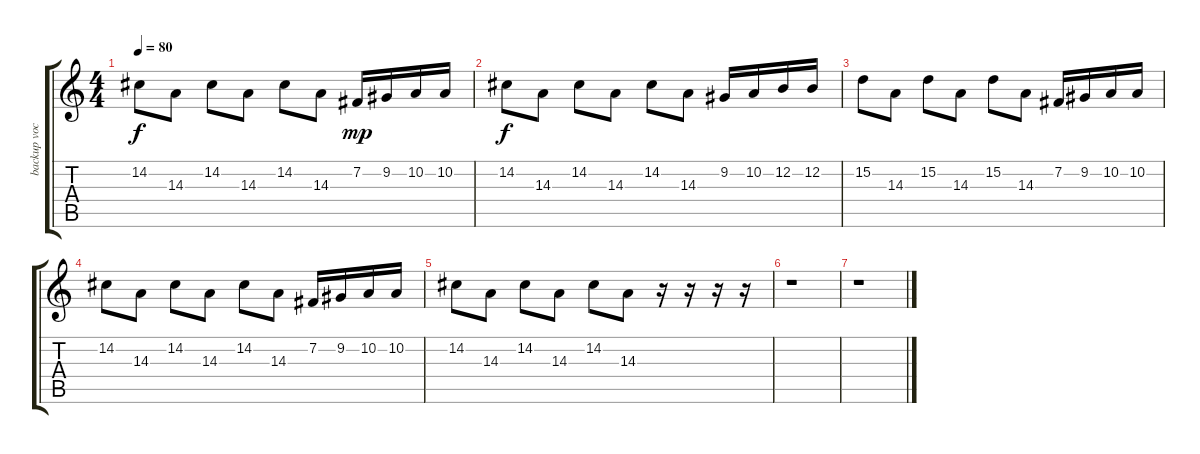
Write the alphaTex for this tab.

\track ("backup vocals" "backup voc") {instrument cello}
\staff {score tabs}
\tuning (E4 B3 G3 D3 A2 E2) {hide}
\ts (4 4)
\tempo 80
\clef g2
\ks c
14.2.8{dy f} 14.3.8 14.2.8 14.3.8 14.2.8 14.3.8 7.2.16{dy mp} 9.2.16 10.2.16 10.2.16 |
14.2.8{dy f} 14.3.8 14.2.8 14.3.8 14.2.8 14.3.8 9.2.16 10.2.16 12.2.16 12.2.16 |
15.2.8 14.3.8 15.2.8 14.3.8 15.2.8 14.3.8 7.2.16 9.2.16 10.2.16 10.2.16 |
14.2.8 14.3.8 14.2.8 14.3.8 14.2.8 14.3.8 7.2.16 9.2.16 10.2.16 10.2.16 |
14.2.8 14.3.8 14.2.8 14.3.8 14.2.8 14.3.8 r.16 r.16 r.16 r.16 |
r.1 |
r.1
